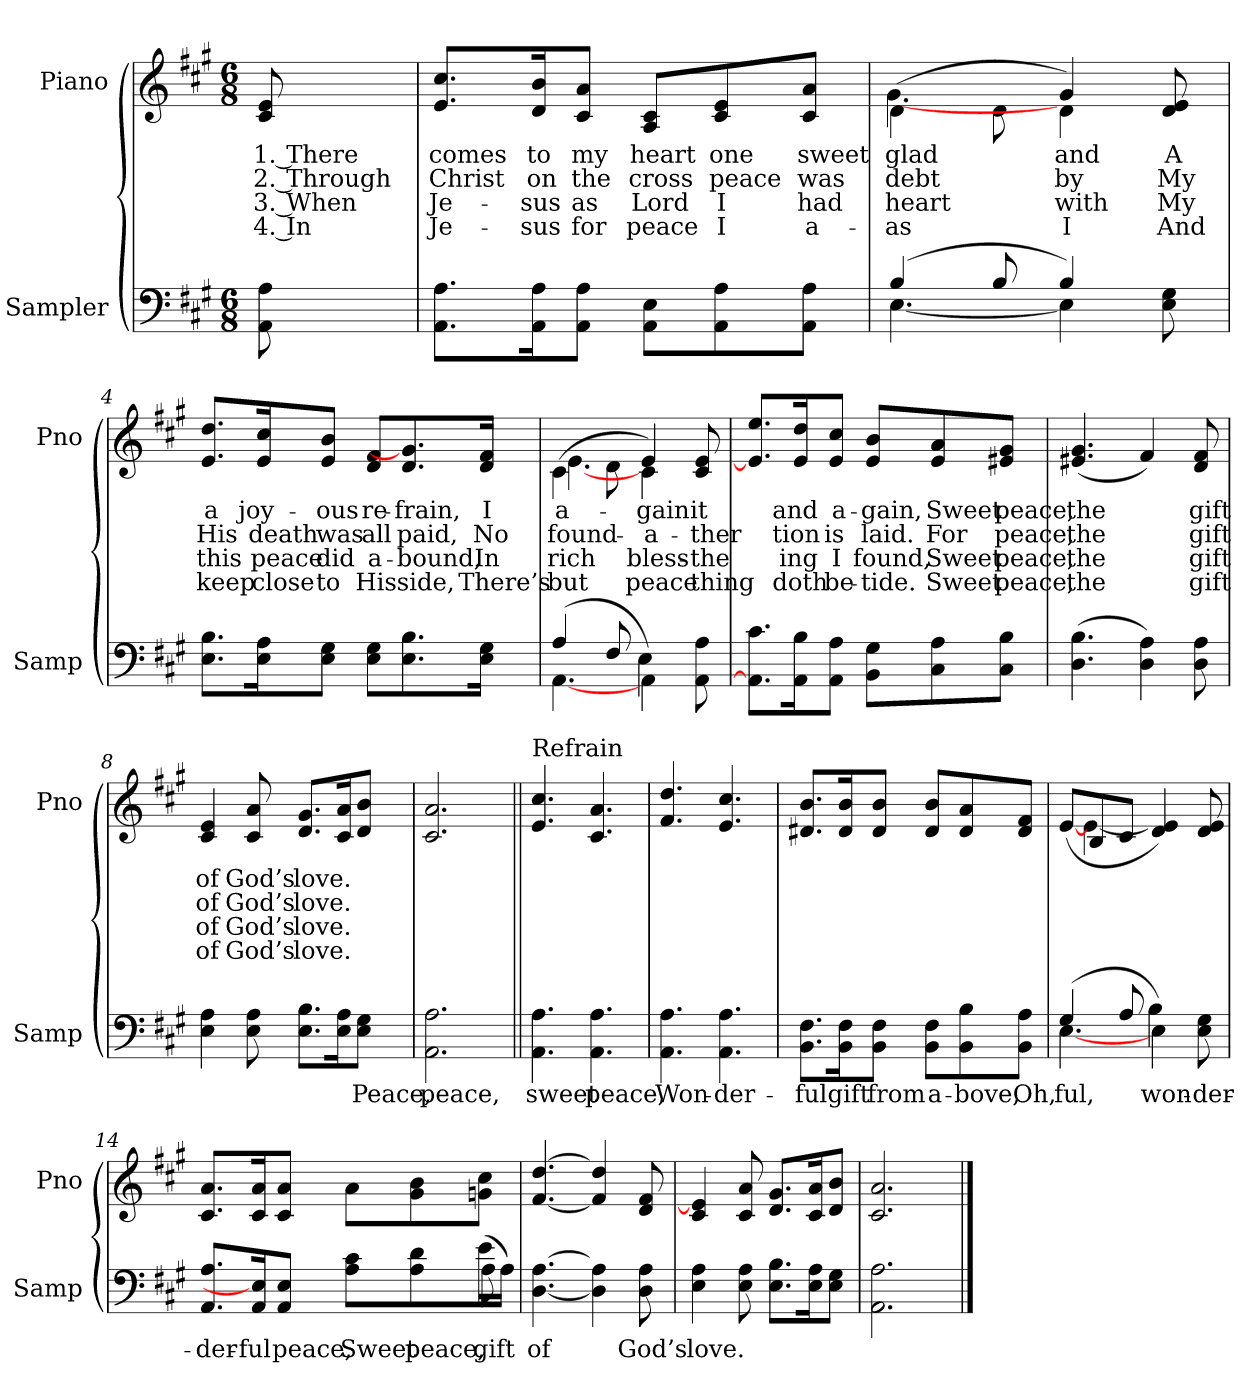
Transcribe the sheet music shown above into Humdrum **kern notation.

**kern	**text	**kern	**text	**text	**text	**text
*part2	*part2	*part1	*part1	*part1	*part1	*part1
*staff2	*staff2	*staff1	*staff1	*staff1	*staff1	*staff1
*I"Sampler	*	*I"Piano	*	*	*	*
*I'Samp	*	*I'Pno	*	*	*	*
*clefF4	*	*clefG2	*	*	*	*
*k[f#c#g#]	*	*k[f#c#g#]	*	*	*	*
*A:	*	*A:	*	*	*	*
*M6/8	*	*M6/8	*	*	*	*
=1	=1	=1	=1	=1	=1	=1
8AA\ 8A\	.	8c#/ 8e/	1. There	2. Through	3. When	4. In
=2	=2	=2	=2	=2	=2	=2
8.AA\ 8.A\L	.	8.e/ 8.cc#/L	comes	Christ	Je-	Je-
16AA\ 16A\K	.	16d/ 16b/K	to	on	-sus	-sus
8AA\ 8A\J	.	8c#/ 8a/J	my	the	as	for
8AA\ 8E\L	.	8A/ 8c#/L	heart	cross	Lord	peace
8AA\ 8A\	.	8c#/ 8e/	one	peace	I	I
8AA\ 8A\J	.	8c#/ 8a/J	sweet	was	had	a-
=3	=3	=3	=3	=3	=3	=3
*^	*	*^	*	*	*	*
(4B/	[4.E	.	(4d\	[4.g#	glad	debt	heart	as
8B/	.	.	8d\	.	.	.	.	.
4B/)	4E]	.	4g#/)	4d	and	by	with	I
8E\ 8G#\	8ryy	.	8d/ 8e/	8ryy	A	My	My	And
*v	*v	*	*	*	*	*	*	*
*	*	*v	*v	*	*	*	*
=4	=4	=4	=4	=4	=4	=4
8.E\ 8.B\L	.	8.e/ 8.dd/L	a	His	this	keep
16E\ 16A\K	.	16e/ 16cc#/K	joy-	death	peace	close
8E\ 8G#\J	.	8e/ 8b/J	-ous	was	did	to
8E\ 8G#\L	.	8d/ 8f#/L	re-	all	a-	His
8.E\ 8.B\	.	8.d/ 8.g#]/	-frain,	paid,	-bound,	side,
16E\ 16G#\Jk	.	16d/ 16f#/Jk	I	No	In	There’s
=5	=5	=5	=5	=5	=5	=5
*^	*	*^	*	*	*	*
(4A/	[4.AA	.	(4c#\	[4.e	a-	found-	rich	but
8F#/	.	.	8d\	.	.	.	.	.
4AA\)	4E	.	4e/)	4c#	-gain	-a-	bless-	peace
8AA\ 8A\	8ryy	.	8c#/ 8e/	8ryy	it	-ther	the	-thing
*v	*v	*	*	*	*	*	*	*
*	*	*v	*v	*	*	*	*
=6	=6	=6	=6	=6	=6	=6
8.AA]\ 8.c#\L	.	8.e]/ 8.ee/L	.	.	.	.
16AA\ 16B\K	.	16e/ 16dd/K	and	-tion	-ing	doth
8AA\ 8A\J	.	8e/ 8cc#/J	a-	is	I	be-
8BB\ 8G#\L	.	8e/ 8b/L	-gain,	laid.	found,	-tide.
8C#\ 8A\	.	8e/ 8a/	Sweet	For	Sweet	Sweet
8C#\ 8B\J	.	8e#X/ 8g#/J	peace,	peace,	peace,	peace,
=7	=7	=7	=7	=7	=7	=7
(4.D\ 4.B\	.	(4.e#X/ 4.g#/	the	the	the	the
4D\ 4A\)	.	4f#/)	.	.	.	.
8D\ 8A\	.	8d/ 8f#/	gift	gift	gift	gift
=8	=8	=8	=8	=8	=8	=8
4E\ 4A\	.	4c#/ 4e/	of	of	of	of
8E\ 8A\	.	8c#/ 8a/	God’s	God’s	God’s	God’s
8.E\ 8.B\L	.	8.d/ 8.g#/L	love.	love.	love.	love.
16E\ 16A\K	.	16c#/ 16a/K	.	.	.	.
8E\ 8G#\J	Peace,	8d/ 8b/J	.	.	.	.
=9	=9	=9	=9	=9	=9	=9
2.AA\ 2.A\	peace,	2.c#/ 2.a/	.	.	.	.
=10||	=10||	=10||	=10||	=10||	=10||	=10||
!	!	!LO:TX:t=Refrain	!	!	!	!
4.AA 4.A	sweet	4.e/ 4.cc#/	.	.	.	.
4.AA 4.A	peace,	4.c#/ 4.a/	.	.	.	.
=11	=11	=11	=11	=11	=11	=11
4.AA\ 4.A\	Won-	4.f#/ 4.dd/	.	.	.	.
4.AA\ 4.A\	-der-	4.e/ 4.cc#/	.	.	.	.
=12	=12	=12	=12	=12	=12	=12
8.BB\ 8.F#\L	-ful	8.d#X/ 8.b/L	.	.	.	.
16BB\ 16F#\K	gift	16d#/ 16b/K	.	.	.	.
8BB\ 8F#\J	from	8d#/ 8b/J	.	.	.	.
8BB\ 8F#\L	a-	8d#/ 8b/L	.	.	.	.
8BB\ 8B\	-bove,	8d#/ 8a/	.	.	.	.
8BB\ 8A\J	Oh,	8d#/ 8f#/J	.	.	.	.
=13	=13	=13	=13	=13	=13	=13
*^	*	*^	*	*	*	*
(4G#/	[4.E	-ful,	([8e/L	8ryy	.	.	.	.
.	.	.	8B/	[4e	.	.	.	.
8A/	.	.	8c#/J	.	.	.	.	.
4E\)	4B	won-	4d/ 4e/])	4.ryy	.	.	.	.
8E\ 8G#\	8ryy	-der-	8d/ 8e/	.	.	.	.	.
*	*	*	*v	*v	*	*	*	*
=14	=14	=14	=14	=14	=14	=14	=14
8.AA/ 8.A/L	8ryy	-der-	8.c#/ 8.a/L	.	.	.	.
*v	*v	*	*	*	*	*	*
16AA/ 16E]/K	-ful	16c#/ 16a/K	.	.	.	.
8AA/ 8E/J	peace,	8c#/ 8a/J	.	.	.	.
8A\ 8c#\L	Sweet	8a\L	.	.	.	.
8A\ 8d\	peace,	8g#\ 8b\	.	.	.	.
*^	*	*	*	*	*	*
(16e\L	8A	gift	8gn\ 8cc#\J	.	.	.	.
16A\JJ)	.	.	.	.	.	.	.
*v	*v	*	*	*	*	*	*
=15	=15	=15	=15	=15	=15	=15
[4.D\ [4.A\	of	[4.f#/ [4.dd/	.	.	.	.
4D\] 4A\]	.	4f#/] 4dd/]	.	.	.	.
8D\ 8A\	God’s	8d/ 8f#/	.	.	.	.
=16	=16	=16	=16	=16	=16	=16
4E\ 4A\	love.	4c#/ 4e/]	.	.	.	.
8E\ 8A\	.	8c#/ 8a/	.	.	.	.
8.E\ 8.B\L	.	8.d/ 8.g#/L	.	.	.	.
16E\ 16A\K	.	16c#/ 16a/K	.	.	.	.
8E\ 8G#\J	.	8d/ 8b/J	.	.	.	.
=17	=17	=17	=17	=17	=17	=17
2.AA\ 2.A\	.	2.c#/ 2.a/	.	.	.	.
==	==	==	==	==	==	==
*-	*-	*-	*-	*-	*-	*-
